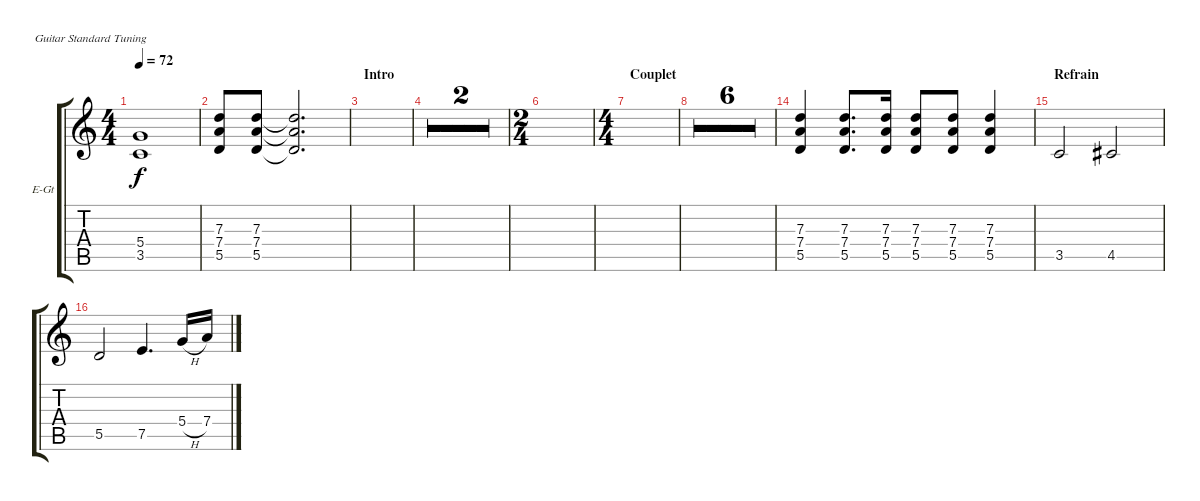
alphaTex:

\bracketExtendMode groupsimilarinstruments
\firstSystemTrackNameOrientation horizontal
\otherSystemsTrackNameOrientation horizontal
\track ("Brian May" "E-Gt") {multiBarRest instrument distortionguitar}
\staff {score tabs}
\tuning (E4 B3 G3 D3 A2 E2)
\ts (4 4)
\tempo 72
\clef g2
\ks c
(3.5 5.4).1{dy f} |
(7.3 7.4 5.5).8 (7.3 7.4 5.5).8 (7.3{t} 7.4{t} 5.5{t}).2{d} |
\section ("" "Intro")
|
|
|
\ts (2 4)
|
\ts (4 4)
\section ("" "Couplet")
|
|
|
|
|
|
|
(7.3 7.4 5.5).4 (7.3 7.4 5.5).8{d} (7.3 7.4 5.5).16 (7.3 7.4 5.5).8 (7.3 7.4 5.5).8 (7.3 7.4 5.5).4 |
\section ("" "Refrain")
3.5.2 4.5.2 |
5.5.2 7.5.4{d} 5.4{h}.16 7.4.16
